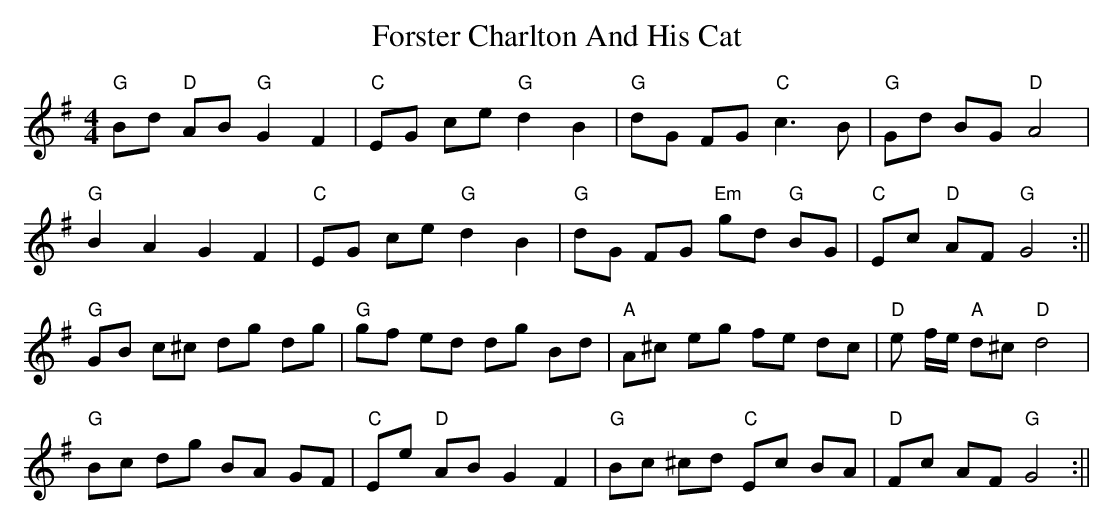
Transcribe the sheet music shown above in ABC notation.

X:1
T: Forster Charlton And His Cat
M: 4/4
L: 1/8
K: Gmaj
"G" Bd "D"AB "G"G2F2|"C" EG ce "G"d2B2|"G" dG FG "C" c3 B|"G"Gd BG "D"A4|
"G" B2A2G2F2|"C"EG ce"G"d2B2|"G"dG FG "Em"gd "G"BG|"C"Ec "D"AF "G"G4:||
"G"GB c^c dg dg|"G"gf ed dg Bd|"A" A^c eg fe dc|"D"e f/e/ "A"d^c "D" d4|
"G"Bc dg BA GF|"C"Ee "D"AB G2 F2|"G"Bc ^cd "C"Ec BA|"D"Fc AF"G"G4:||
